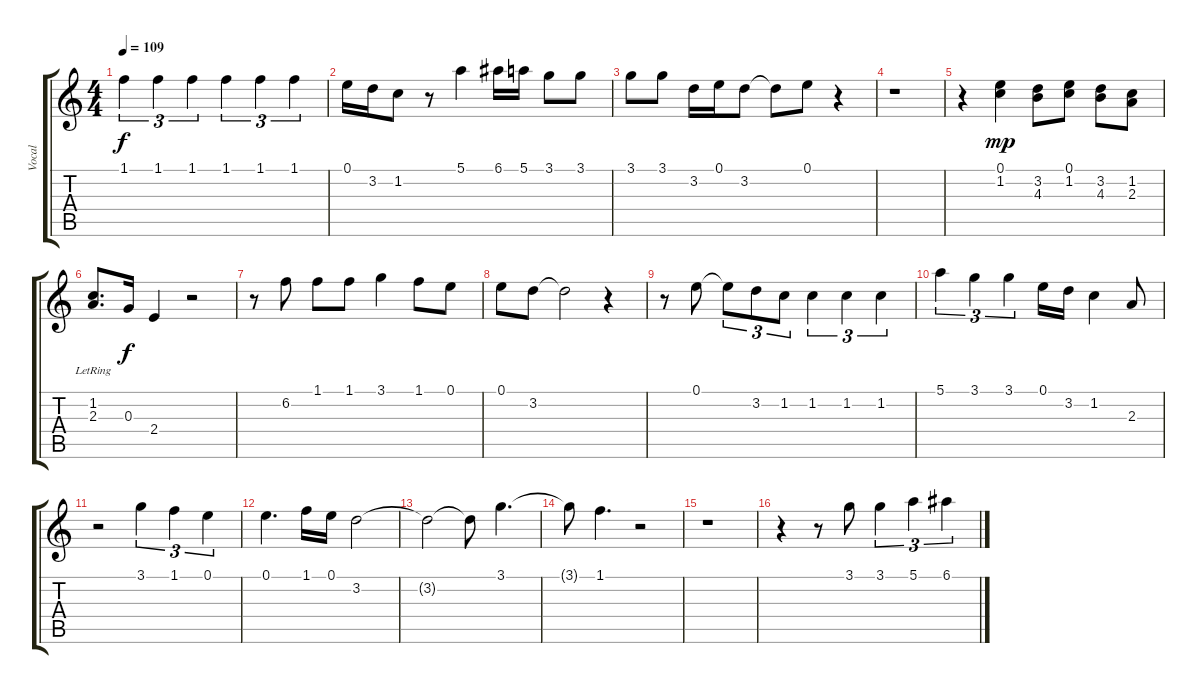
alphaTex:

\track ("Vocal" "Vocal") {instrument lead6voice}
\staff {score tabs}
\tuning (E5 B4 G4 D4 A3 E3) {hide}
\ts (4 4)
\tempo 109
\clef g2
\ks c
1.1.4{tu (3 2) dy f} 1.1.4{tu (3 2)} 1.1.4{tu (3 2)} 1.1.4{tu (3 2)} 1.1.4{tu (3 2)} 1.1.4{tu (3 2)} |
0.1.16 3.2.16 1.2.8 r.8 5.1.4 6.1.16 5.1.16 3.1.8 3.1.8 |
3.1.8 3.1.8 3.2.16 0.1.16 3.2.8 3.2{t}.8 0.1.8 r.4 |
r.1 |
r.4 (0.1 1.2).4{dy mp} (3.2 4.3).8 (0.1 1.2).8 (3.2 4.3).8 (1.2 2.3).8 |
(1.2{lr} 2.3).8{d} 0.3.16{dy f} 2.4.4 r.2 |
r.8 6.2.8 1.1.8 1.1.8 3.1.4 1.1.8 0.1.8 |
0.1.8 3.2.8 3.2{t}.2 r.4 |
r.8 0.1.8 0.1{t}.8{tu (3 2)} 3.2.8{tu (3 2)} 1.2.8{tu (3 2)} 1.2.4{tu (3 2)} 1.2.4{tu (3 2)} 1.2.4{tu (3 2)} |
5.1.4{tu (3 2)} 3.1.4{tu (3 2)} 3.1.4{tu (3 2)} 0.1.16 3.2.16 1.2.4 2.3.8 |
r.2 3.1.4{tu (3 2)} 1.1.4{tu (3 2)} 0.1.4{tu (3 2)} |
0.1.4{d} 1.1.16 0.1.16 3.2.2 |
3.2{t}.2 3.2{t}.8 3.1.4{d} |
3.1{t}.8 1.1.4{d} r.2 |
r.1 |
r.4 r.8 3.1.8 3.1.4{tu (3 2)} 5.1.4{tu (3 2)} 6.1.4{tu (3 2)}
